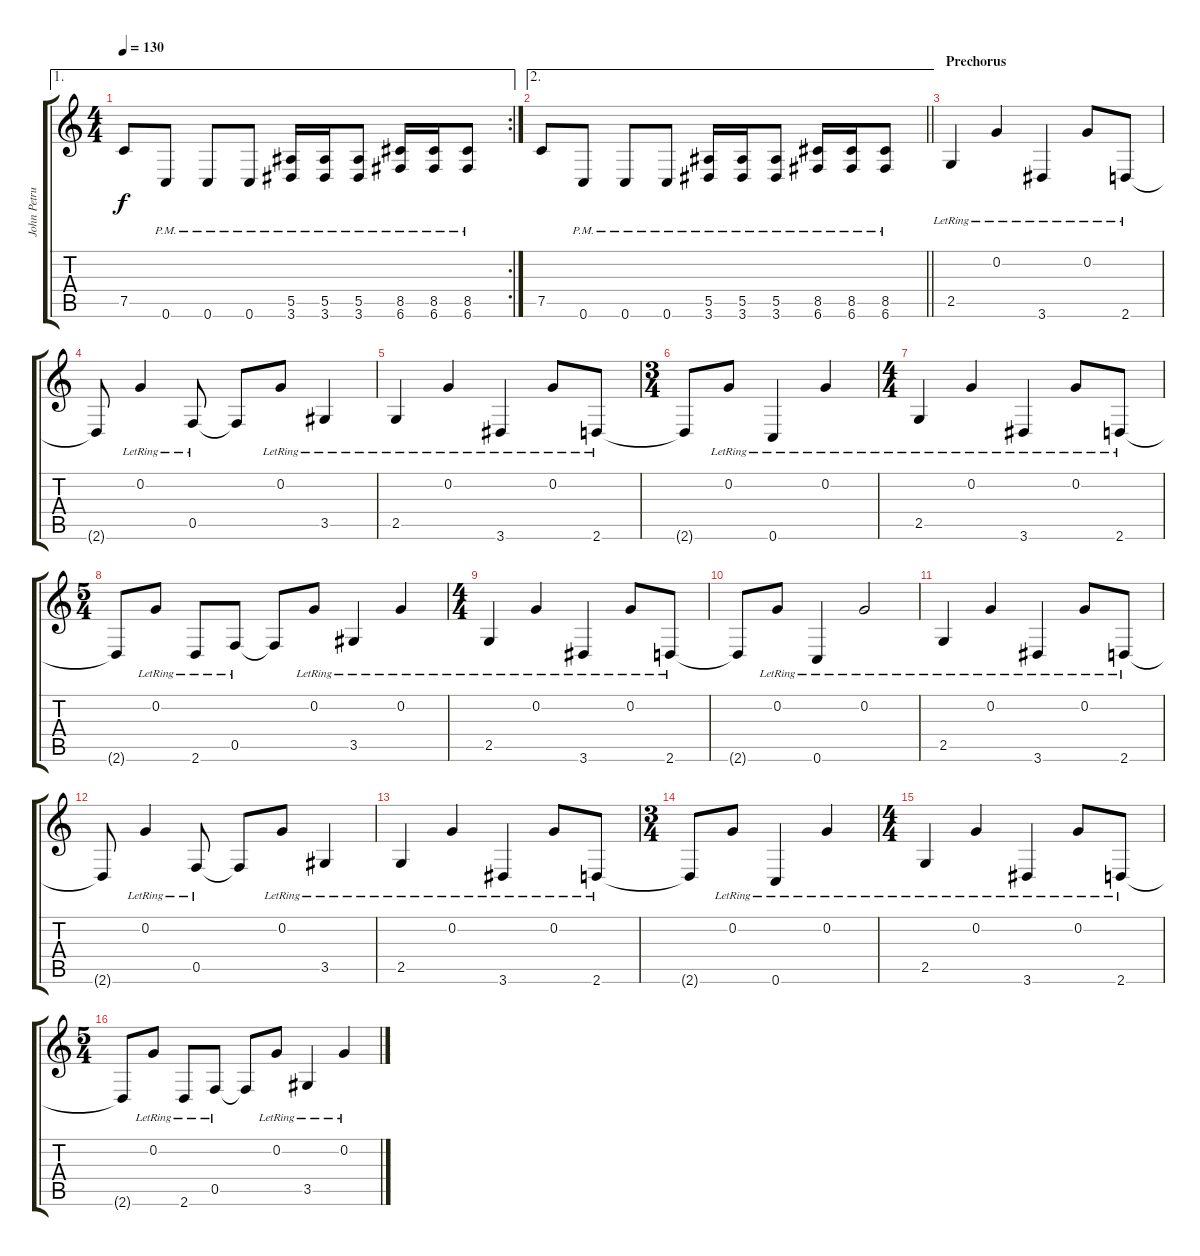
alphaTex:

\track ("John Petrucci" "John Petru") {instrument distortionguitar}
\staff {score tabs}
\tuning (C4 G3 Eb3 Bb2 F2 C2) {hide}
\ae 1
\rc 2
\ts (4 4)
\tempo 130
\clef g2
\ks c
7.5.8{dy f} 0.6{pm}.8 0.6{pm}.8 0.6{pm}.8 (5.5{pm} 3.6{pm}).16 (5.5{pm} 3.6{pm}).16 (5.5{pm} 3.6{pm}).8 (8.5{pm} 6.6{pm}).16 (8.5{pm} 6.6{pm}).16 (8.5{pm} 6.6{pm}).8 |
\ae 2
\barLineRight lightlight
7.5.8 0.6{pm}.8 0.6{pm}.8 0.6{pm}.8 (5.5{pm} 3.6{pm}).16 (5.5{pm} 3.6{pm}).16 (5.5{pm} 3.6{pm}).8 (8.5{pm} 6.6{pm}).16 (8.5{pm} 6.6{pm}).16 (8.5{pm} 6.6{pm}).8 |
\section ("" "Prechorus")
2.5{lr}.4{instrument acousticguitarsteel} 0.2{lr}.4 3.6{lr}.4 0.2{lr}.8 2.6{lr}.8 |
2.6{t}.8 0.2{lr}.4 0.5{lr}.8 0.5{t}.8 0.2{lr}.8 3.5{lr}.4 |
2.5{lr}.4 0.2{lr}.4 3.6{lr}.4 0.2{lr}.8 2.6{lr}.8 |
\ts (3 4)
2.6{t}.8 0.2{lr}.8 0.6{lr}.4 0.2{lr}.4 |
\ts (4 4)
2.5{lr}.4 0.2{lr}.4 3.6{lr}.4 0.2{lr}.8 2.6{lr}.8 |
\ts (5 4)
2.6{t}.8 0.2{lr}.8 2.6{lr}.8 0.5{lr}.8 0.5{t}.8 0.2{lr}.8 3.5{lr}.4 0.2{lr}.4 |
\ts (4 4)
2.5{lr}.4 0.2{lr}.4 3.6{lr}.4 0.2{lr}.8 2.6{lr}.8 |
2.6{t}.8 0.2{lr}.8 0.6{lr}.4 0.2{lr}.2 |
2.5{lr}.4{volume 8 instrument overdrivenguitar} 0.2{lr}.4 3.6{lr}.4 0.2{lr}.8 2.6{lr}.8 |
2.6{t}.8 0.2{lr}.4 0.5{lr}.8 0.5{t}.8 0.2{lr}.8 3.5{lr}.4 |
2.5{lr}.4 0.2{lr}.4 3.6{lr}.4 0.2{lr}.8 2.6{lr}.8 |
\ts (3 4)
2.6{t}.8 0.2{lr}.8 0.6{lr}.4 0.2{lr}.4 |
\ts (4 4)
2.5{lr}.4 0.2{lr}.4 3.6{lr}.4 0.2{lr}.8 2.6{lr}.8 |
\ts (5 4)
2.6{t}.8 0.2{lr}.8 2.6{lr}.8 0.5{lr}.8 0.5{t}.8 0.2{lr}.8 3.5{lr}.4 0.2{lr}.4
